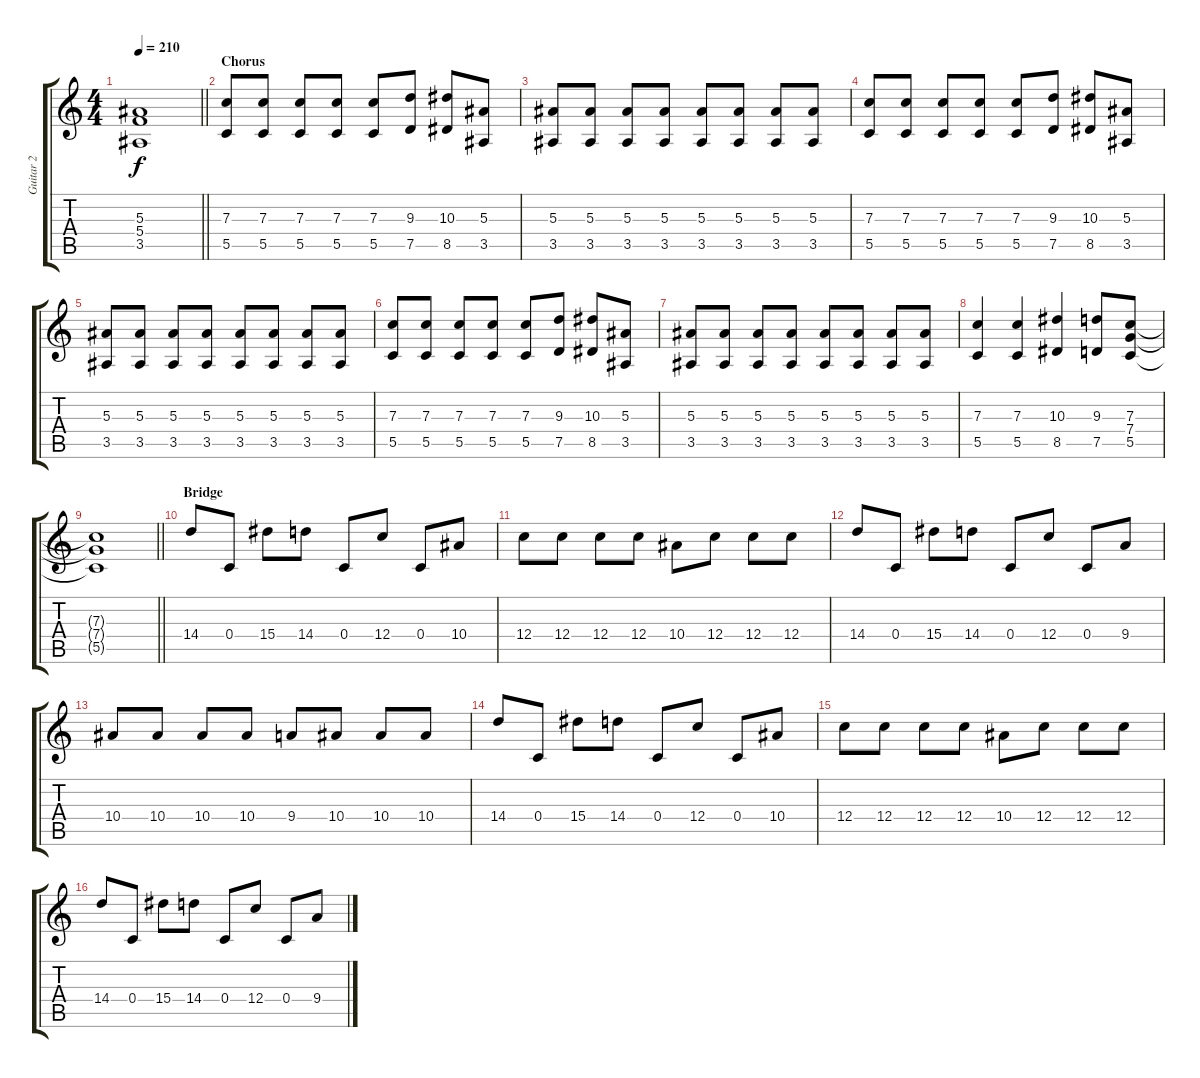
\track ("Guitar 2" "Guitar 2") {instrument distortionguitar}
\staff {score tabs}
\tuning (D4 A3 F3 C3 G2 D2) {hide}
\ts (4 4)
\tempo 210
\clef g2
\barLineRight lightlight
\ks c
(5.3{t} 5.4{t} 3.5{t}).1{dy f} |
\section ("" "Chorus")
(7.3 5.5).8 (7.3 5.5).8 (7.3 5.5).8 (7.3 5.5).8 (7.3 5.5).8 (9.3 7.5).8 (10.3 8.5).8 (5.3 3.5).8 |
(5.3 3.5).8 (5.3 3.5).8 (5.3 3.5).8 (5.3 3.5).8 (5.3 3.5).8 (5.3 3.5).8 (5.3 3.5).8 (5.3 3.5).8 |
(7.3 5.5).8 (7.3 5.5).8 (7.3 5.5).8 (7.3 5.5).8 (7.3 5.5).8 (9.3 7.5).8 (10.3 8.5).8 (5.3 3.5).8 |
(5.3 3.5).8 (5.3 3.5).8 (5.3 3.5).8 (5.3 3.5).8 (5.3 3.5).8 (5.3 3.5).8 (5.3 3.5).8 (5.3 3.5).8 |
(7.3 5.5).8 (7.3 5.5).8 (7.3 5.5).8 (7.3 5.5).8 (7.3 5.5).8 (9.3 7.5).8 (10.3 8.5).8 (5.3 3.5).8 |
(5.3 3.5).8 (5.3 3.5).8 (5.3 3.5).8 (5.3 3.5).8 (5.3 3.5).8 (5.3 3.5).8 (5.3 3.5).8 (5.3 3.5).8 |
(7.3 5.5).4 (7.3 5.5).4 (10.3 8.5).4 (9.3 7.5).8 (7.3 7.4 5.5).8 |
\barLineRight lightlight
(7.3{t} 7.4{t} 5.5{t}).1 |
\section ("" "Bridge")
14.4.8 0.4.8 15.4.8 14.4.8 0.4.8 12.4.8 0.4.8 10.4.8 |
12.4.8 12.4.8 12.4.8 12.4.8 10.4.8 12.4.8 12.4.8 12.4.8 |
14.4.8 0.4.8 15.4.8 14.4.8 0.4.8 12.4.8 0.4.8 9.4.8 |
10.4.8 10.4.8 10.4.8 10.4.8 9.4.8 10.4.8 10.4.8 10.4.8 |
14.4.8 0.4.8 15.4.8 14.4.8 0.4.8 12.4.8 0.4.8 10.4.8 |
12.4.8 12.4.8 12.4.8 12.4.8 10.4.8 12.4.8 12.4.8 12.4.8 |
14.4.8 0.4.8 15.4.8 14.4.8 0.4.8 12.4.8 0.4.8 9.4.8
